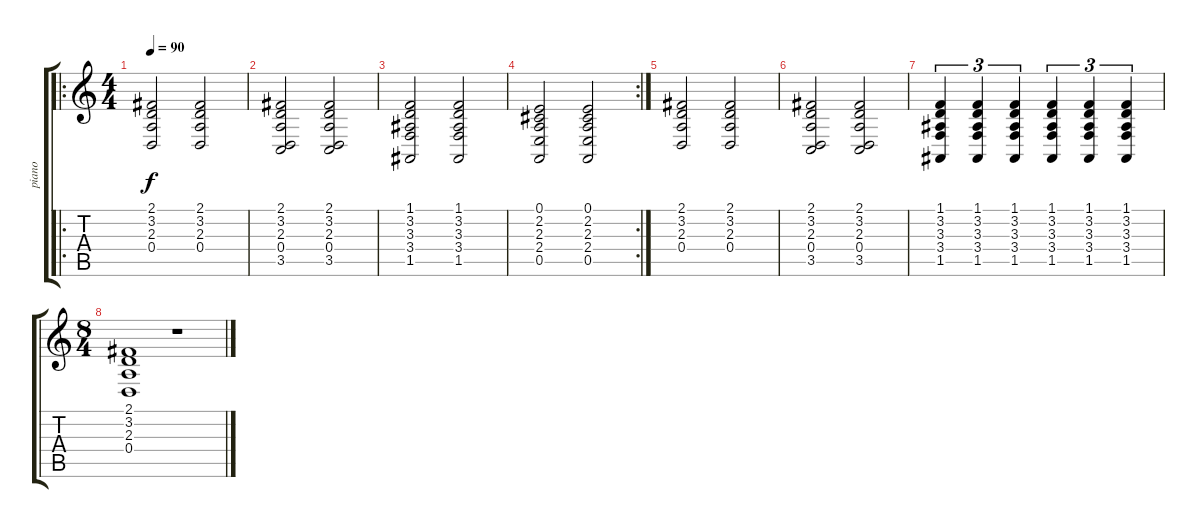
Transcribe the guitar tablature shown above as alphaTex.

\track ("piano" "piano") {instrument brightacousticpiano}
\staff {score tabs}
\tuning (E4 B3 G3 D3 A2 E2) {hide}
\ro
\ts (4 4)
\tempo 90
\clef g2
\ks c
(2.1 3.2 2.3 0.4).2{dy f} (2.1 3.2 2.3 0.4).2 |
(2.1 3.2 2.3 0.4 3.5).2 (2.1 3.2 2.3 0.4 3.5).2 |
(1.1 3.2 3.3 3.4 1.5).2 (1.1 3.2 3.3 3.4 1.5).2 |
\rc 2
(0.1 2.2 2.3 2.4 0.5).2 (0.1 2.2 2.3 2.4 0.5).2 |
(2.1 3.2 2.3 0.4).2 (2.1 3.2 2.3 0.4).2 |
(2.1 3.2 2.3 0.4 3.5).2 (2.1 3.2 2.3 0.4 3.5).2 |
(1.1 3.2 3.3 3.4 1.5).4{tu (3 2)} (1.1 3.2 3.3 3.4 1.5).4{tu (3 2)} (1.1 3.2 3.3 3.4 1.5).4{tu (3 2)} (1.1 3.2 3.3 3.4 1.5).4{tu (3 2)} (1.1 3.2 3.3 3.4 1.5).4{tu (3 2)} (1.1 3.2 3.3 3.4 1.5).4{tu (3 2)} |
\ts (8 4)
(2.1 3.2 2.3 0.4).1 r.1
